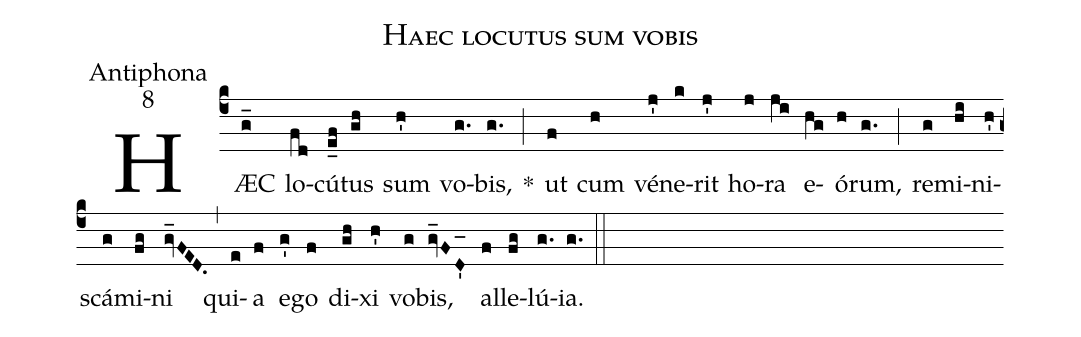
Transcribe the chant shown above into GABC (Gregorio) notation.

name: Haec locutus sum vobis;
office-part: Antiphona;
mode: 8;
%%
(c4)
HÆC(g_) lo(fd)cú(e_f)tus(gh) sum(h') vo(g.)bis,(g.) *(;)
ut(f) cum(h) vé(j')ne(k)rit(j') ho(j)ra(ji) e(hg)ó(h)rum,(g.) (;)
re(g)mi(hi)ni(h')scá(g)mi(fg)ni(gv_FED.) (,)
qui(e)a(f) e(g')go(f) di(gh)xi(h') vo(g)bis,(gv_FD'_) al(f)le(fg)lú(g.)ia.(g.) (::)
